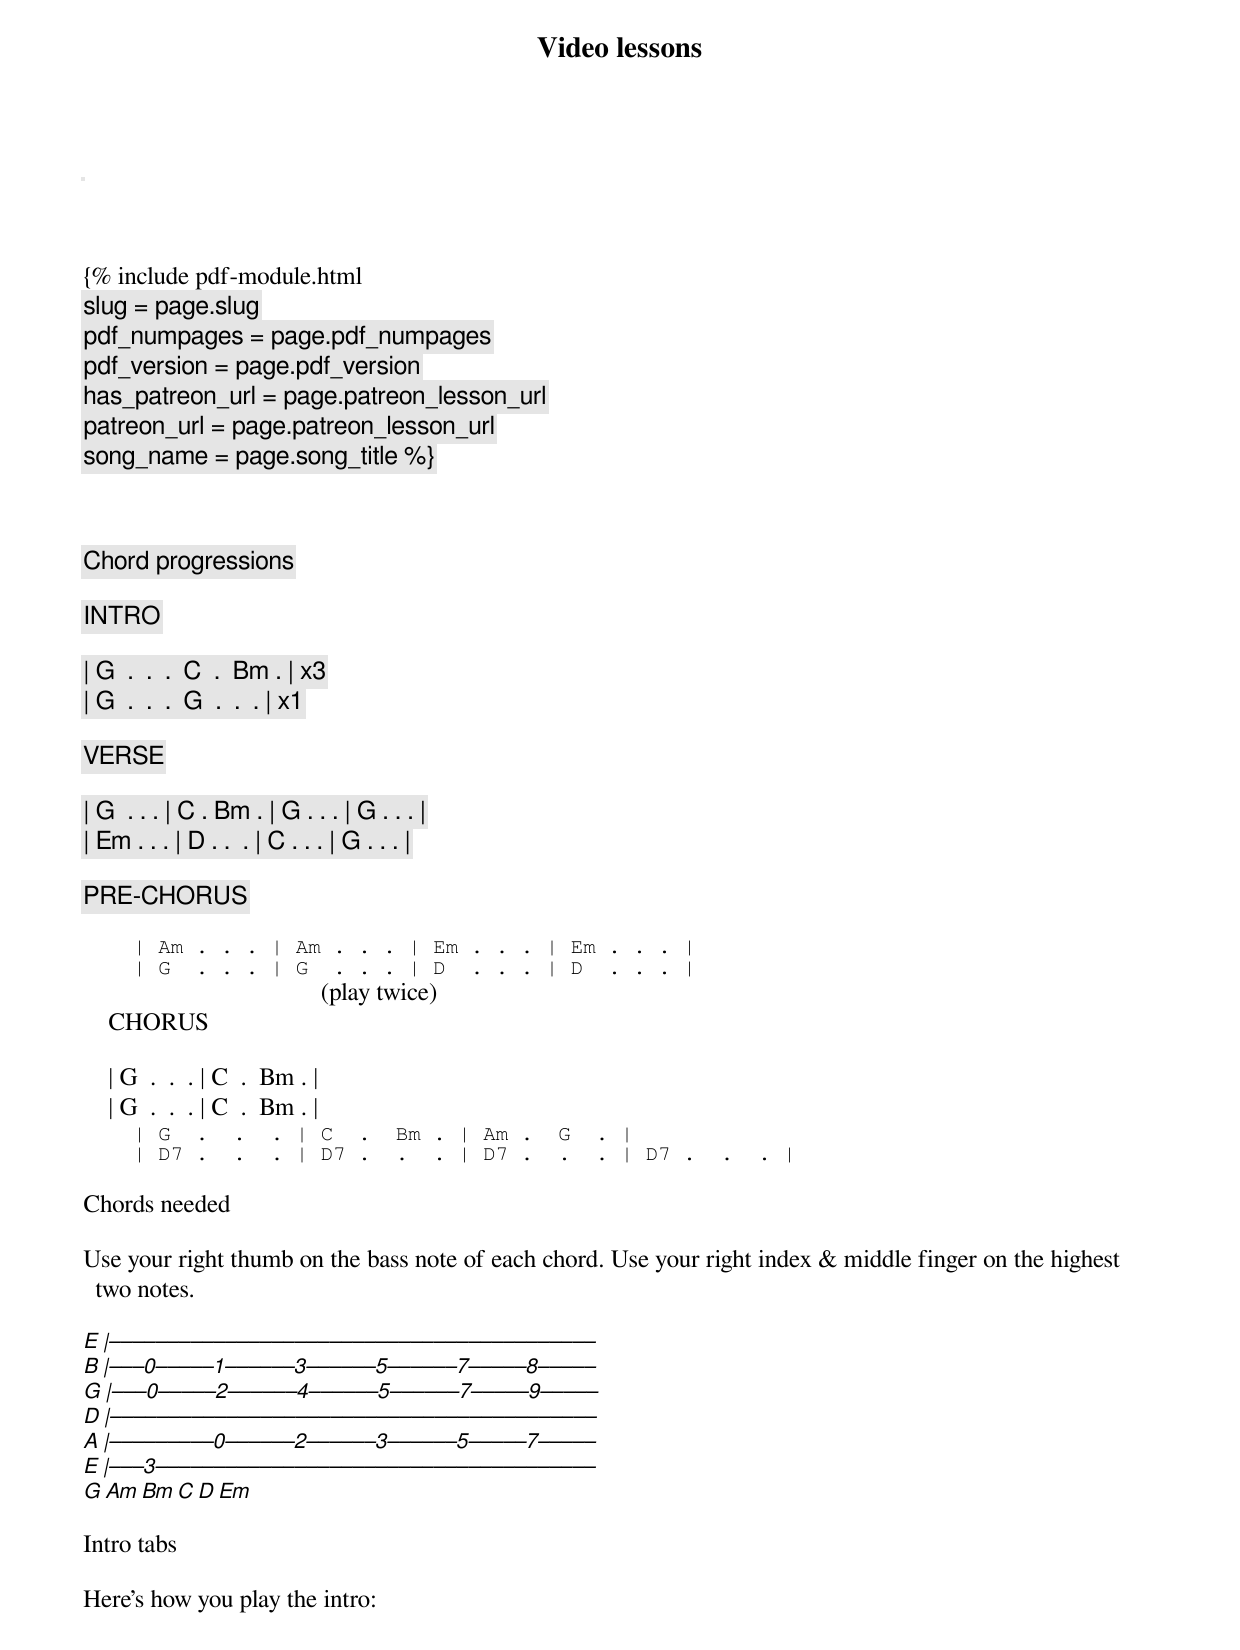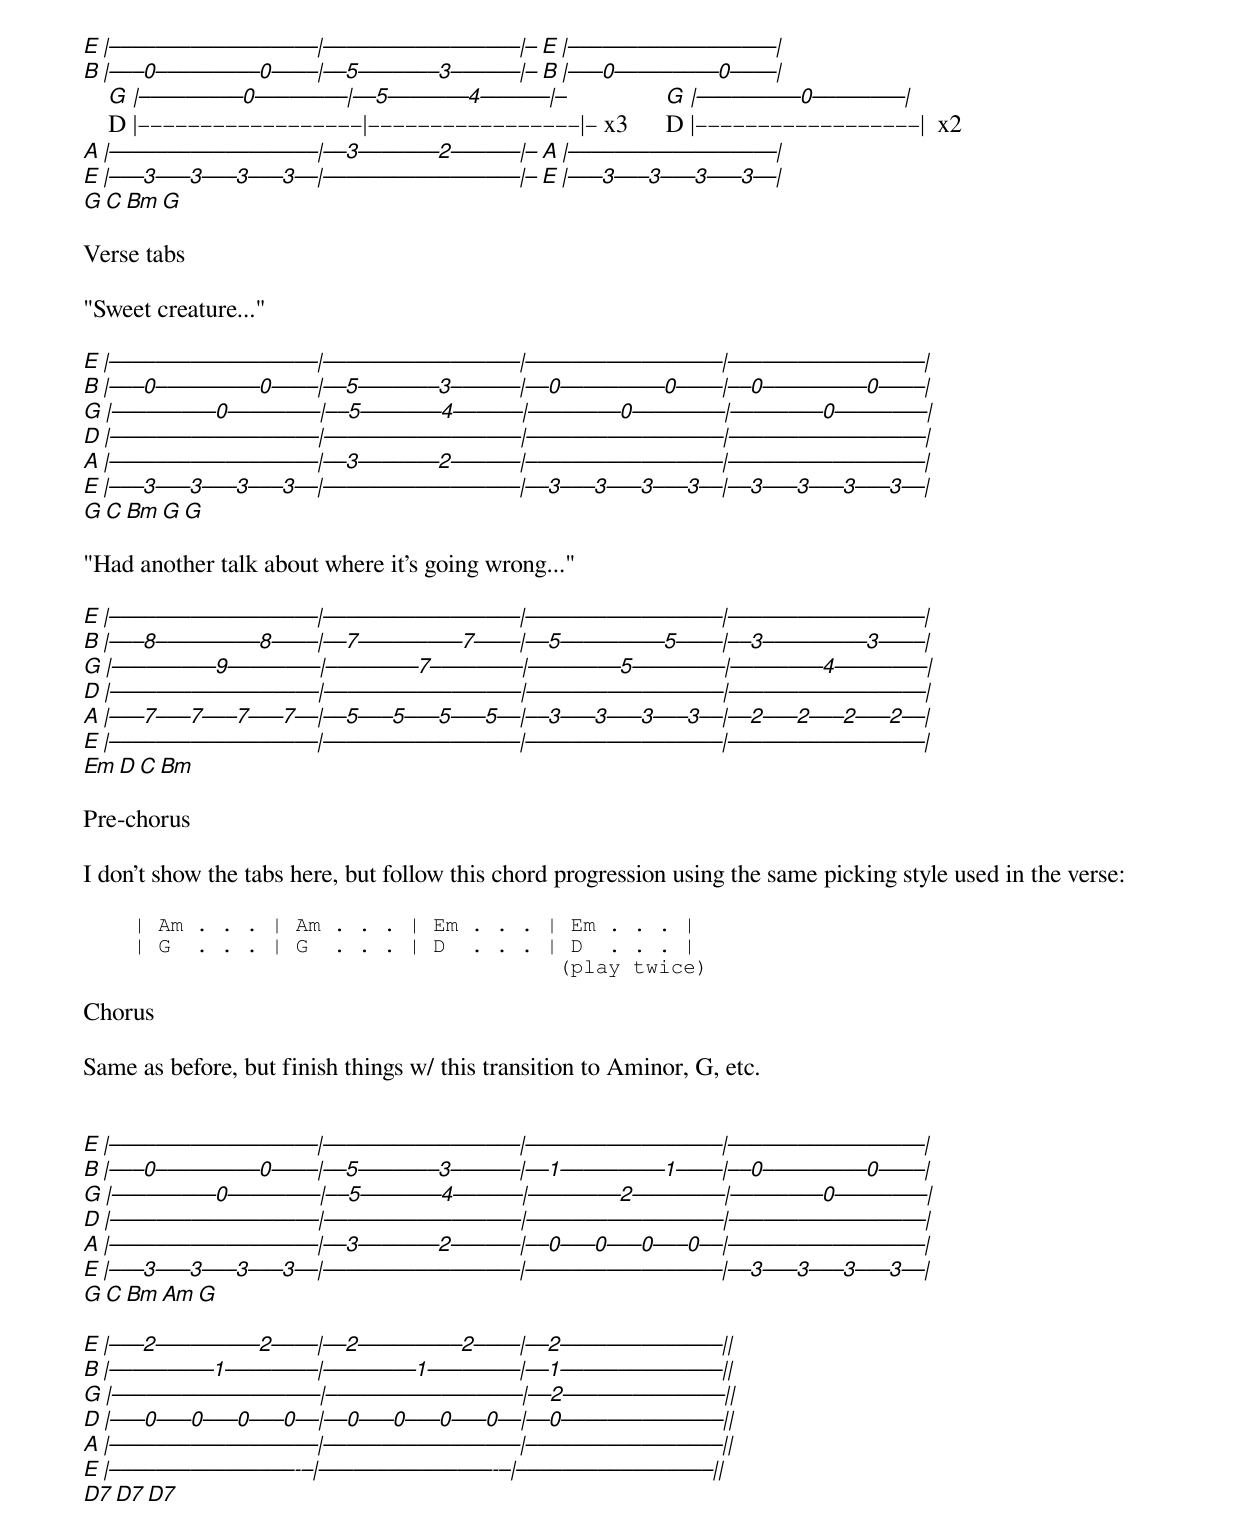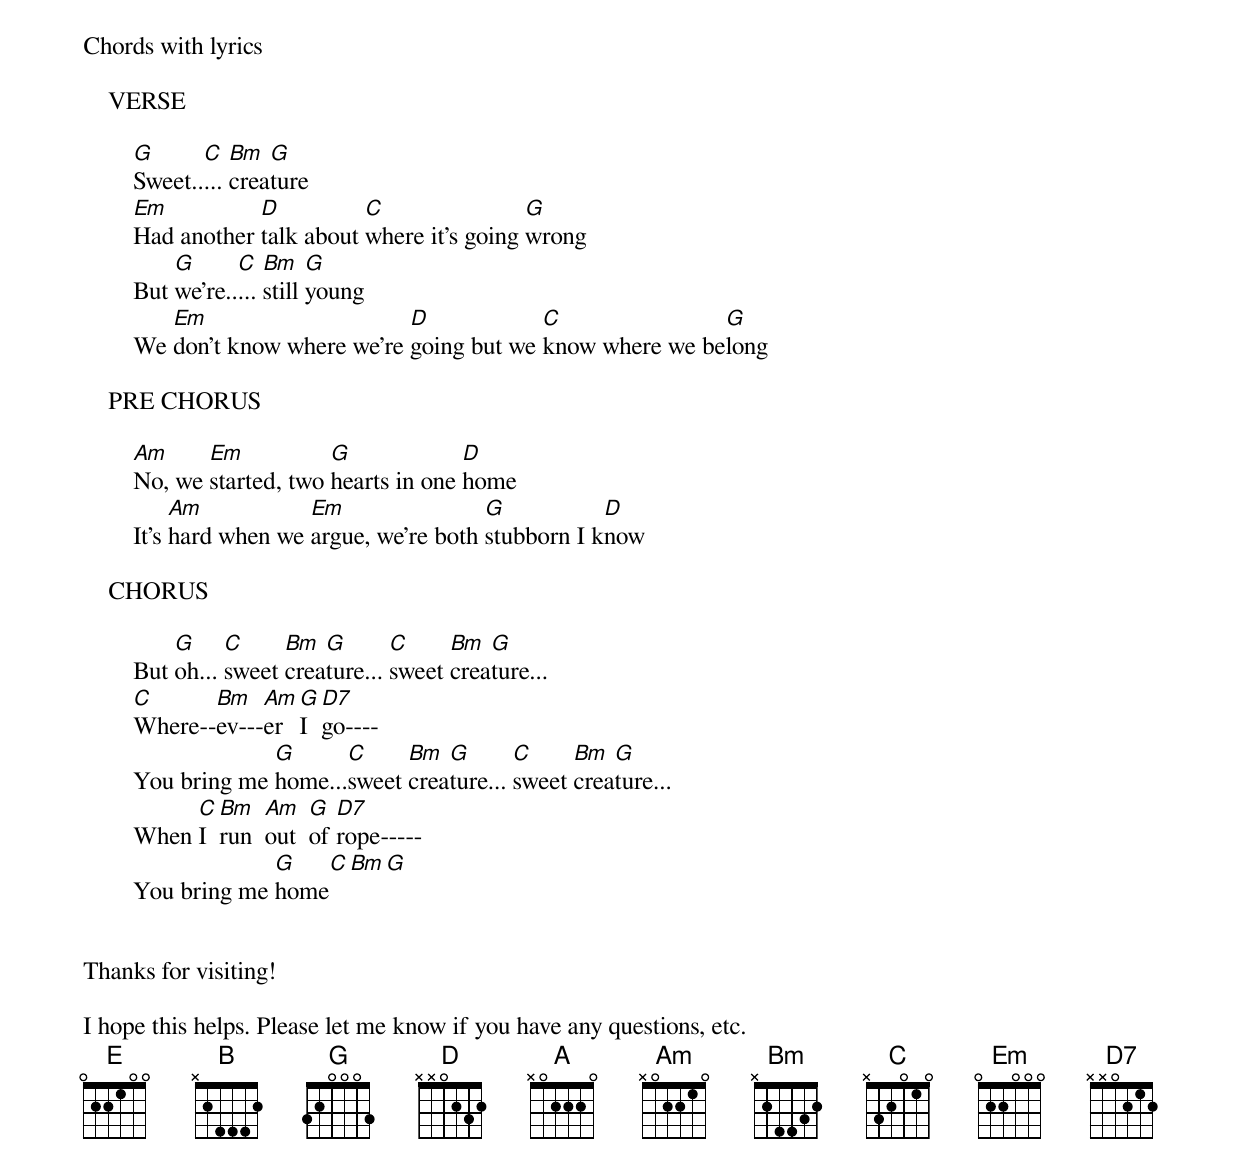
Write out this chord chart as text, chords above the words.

Video lessons

<iframe width="560" height="315" src="https://www.youtube.com/embed/xwUEOVraM6A?showinfo=0" frameborder="0" allowfullscreen></iframe>



{% include pdf-module.html
     slug = page.slug
     pdf_numpages = page.pdf_numpages
     pdf_version = page.pdf_version
     has_patreon_url = page.patreon_lesson_url
     patreon_url = page.patreon_lesson_url
     song_name = page.song_title %}



Chord progressions

    INTRO

    | G  .  .  .  C  .  Bm . | x3
    | G  .  .  .  G  .  .  . | x1

    VERSE

    | G  . . . | C . Bm . | G . . . | G . . . |
    | Em . . . | D . .  . | C . . . | G . . . |

    PRE-CHORUS

    | Am . . . | Am . . . | Em . . . | Em . . . |
    | G  . . . | G  . . . | D  . . . | D  . . . |
                                      (play twice)
    CHORUS

    | G  .  .  . | C  .  Bm . |
    | G  .  .  . | C  .  Bm . |
    | G  .  .  . | C  .  Bm . | Am .  G  . |
    | D7 .  .  . | D7 .  .  . | D7 .  .  . | D7 .  .  . |

Chords needed

Use your right thumb on the bass note of each chord. Use your right index & middle finger on the highest two notes.

    E |––––––––––––––––––––––––––––––––––––––––––
    B |–––0–––––1––––––3––––––5––––––7–––––8–––––
    G |–––0–––––2––––––4––––––5––––––7–––––9–––––
    D |––––––––––––––––––––––––––––––––––––––––––
    A |–––––––––0––––––2––––––3––––––5–––––7–––––
    E |–––3––––––––––––––––––––––––––––––––––––––
          G     Am     Bm     C      D     Em

Intro tabs

Here's how you play the intro:

    E |––––––––––––––––––|–––––––––––––––––|–         E |––––––––––––––––––|
    B |–––0–––––––––0––––|––5–––––––3––––––|–         B |–––0–––––––––0––––|
    G |–––––––––0––––––––|––5–––––––4––––––|–         G |–––––––––0––––––––|
    D |––––––––––––––––––|–––––––––––––––––|– x3      D |––––––––––––––––––|  x2
    A |––––––––––––––––––|––3–––––––2––––––|–         A |––––––––––––––––––|
    E |–––3–––3–––3–––3––|–––––––––––––––––|–         E |–––3–––3–––3–––3––|
          G                 C       Bm                      G

Verse tabs

"Sweet creature..."

    E |––––––––––––––––––|–––––––––––––––––|–––––––––––––––––|–––––––––––––––––|
    B |–––0–––––––––0––––|––5–––––––3––––––|––0–––––––––0––––|––0–––––––––0––––|
    G |–––––––––0––––––––|––5–––––––4––––––|––––––––0––––––––|––––––––0––––––––|
    D |––––––––––––––––––|–––––––––––––––––|–––––––––––––––––|–––––––––––––––––|
    A |––––––––––––––––––|––3–––––––2––––––|–––––––––––––––––|–––––––––––––––––|
    E |–––3–––3–––3–––3––|–––––––––––––––––|––3–––3–––3–––3––|––3–––3–––3–––3––|
          G                 C       Bm        G                 G

"Had another talk about where it's going wrong..."

    E |––––––––––––––––––|–––––––––––––––––|–––––––––––––––––|–––––––––––––––––|
    B |–––8–––––––––8––––|––7–––––––––7––––|––5–––––––––5––––|––3–––––––––3––––|
    G |–––––––––9––––––––|––––––––7––––––––|––––––––5––––––––|––––––––4––––––––|
    D |––––––––––––––––––|–––––––––––––––––|–––––––––––––––––|–––––––––––––––––|
    A |–––7–––7–––7–––7––|––5–––5–––5–––5––|––3–––3–––3–––3––|––2–––2–––2–––2––|
    E |––––––––––––––––––|–––––––––––––––––|–––––––––––––––––|–––––––––––––––––|
          Em                D                 C                 Bm

Pre-chorus

I don't show the tabs here, but follow this chord progression using the same picking style used in the verse:

    | Am . . . | Am . . . | Em . . . | Em . . . |
    | G  . . . | G  . . . | D  . . . | D  . . . |
                                      (play twice)

Chorus

Same as before, but finish things w/ this transition to Aminor, G, etc.


    E |––––––––––––––––––|–––––––––––––––––|–––––––––––––––––|–––––––––––––––––|
    B |–––0–––––––––0––––|––5–––––––3––––––|––1–––––––––1––––|––0–––––––––0––––|
    G |–––––––––0––––––––|––5–––––––4––––––|––––––––2––––––––|––––––––0––––––––|
    D |––––––––––––––––––|–––––––––––––––––|–––––––––––––––––|–––––––––––––––––|
    A |––––––––––––––––––|––3–––––––2––––––|––0–––0–––0–––0––|–––––––––––––––––|
    E |–––3–––3–––3–––3––|–––––––––––––––––|–––––––––––––––––|––3–––3–––3–––3––|
          G                 C       Bm        Am                 G

    E |–––2–––––––––2––––|––2–––––––––2––––|––2––––––––––––––||
    B |–––––––––1––––––––|––––––––1––––––––|––1––––––––––––––||
    G |––––––––––––––––––|–––––––––––––––––|––2––––––––––––––||
    D |–––0–––0–––0–––0––|––0–––0–––0–––0––|––0––––––––––––––||
    A |––––––––––––––––––|–––––––––––––––––|–––––––––––––––––||
    E |––––––––––––––––-–|–––––––––––––––-–|–––––––––––––––––||
          D7                D7                D7

Chords with lyrics

    VERSE

        G      C   Bm  G
        Sweet..... creature
        Em          D          C                G
        Had another talk about where it's going wrong
            G      C   Bm    G
        But we're..... still young
           Em                     D            C               G
        We don't know where we're going but we know where we belong

    PRE CHORUS

        Am     Em           G             D
        No, we started, two hearts in one home
             Am           Em                G           D
        It's hard when we argue, we're both stubborn I know

    CHORUS

            G     C     Bm  G       C     Bm  G
        But oh... sweet creature... sweet creature...
        C      Bm   Am  G  D7
        Where--ev---er  I  go----
                     G      C     Bm  G       C     Bm  G
        You bring me home...sweet creature... sweet creature...
             C  Bm   Am   G  D7
        When I  run  out  of rope-----
                     G       C  Bm  G
        You bring me home


Thanks for visiting!

I hope this helps. Please let me know if you have any questions, etc.
